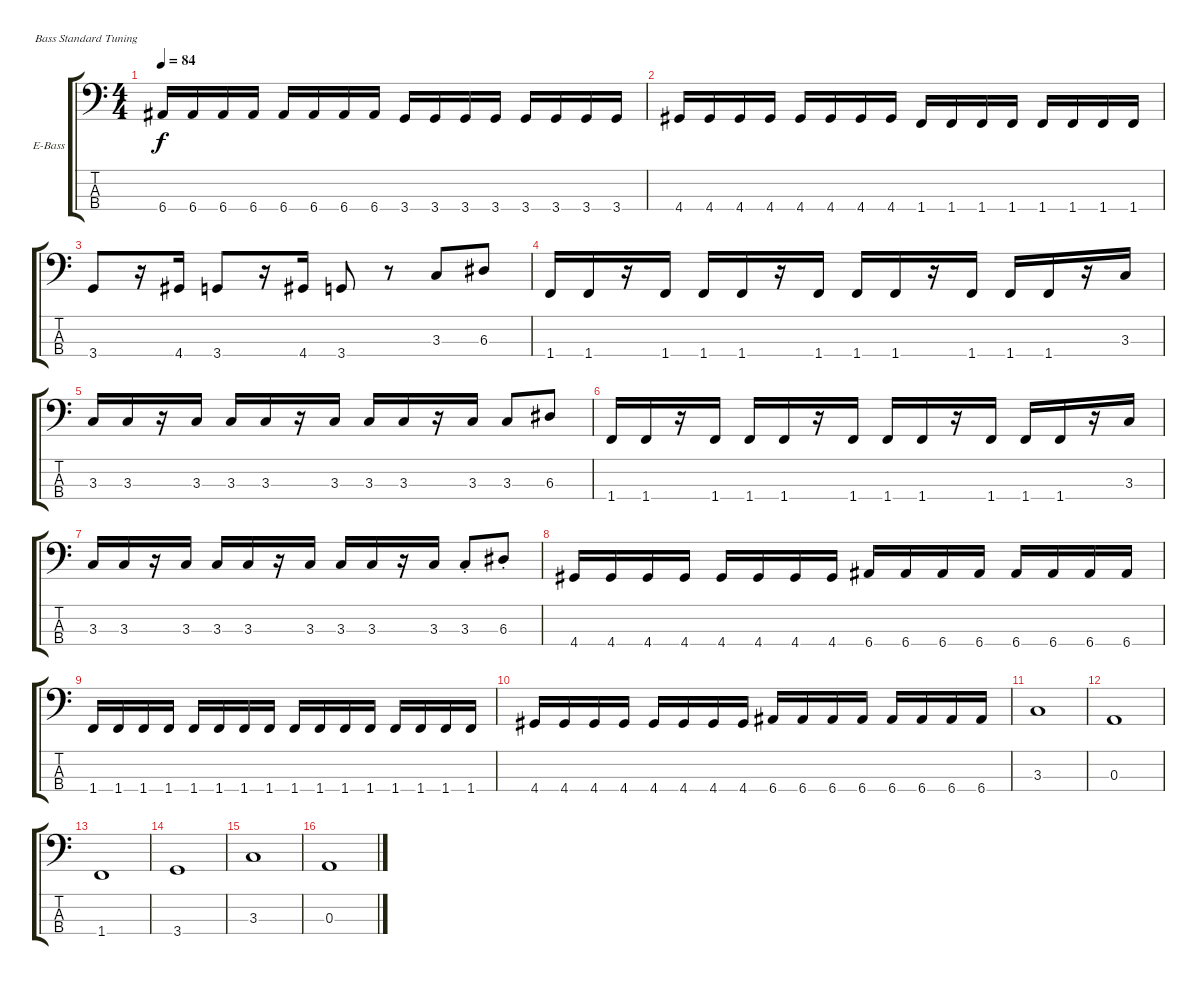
\bracketExtendMode groupsimilarinstruments
\firstSystemTrackNameOrientation horizontal
\otherSystemsTrackNameOrientation horizontal
\track ("Bass STANDARD" "E-Bass") {solo instrument electricbasspick}
\staff {score tabs}
\tuning (G2 D2 A1 E1)
\ts (4 4)
\tempo 84
\clef f4
\ks c
6.4.16{dy f} 6.4.16 6.4.16 6.4.16 6.4.16 6.4.16 6.4.16 6.4.16 3.4.16 3.4.16 3.4.16 3.4.16 3.4.16 3.4.16 3.4.16 3.4.16 |
4.4.16 4.4.16 4.4.16 4.4.16 4.4.16 4.4.16 4.4.16 4.4.16 1.4.16 1.4.16 1.4.16 1.4.16 1.4.16 1.4.16 1.4.16 1.4.16 |
3.4.8 r.16 4.4.16 3.4.8 r.16 4.4.16 3.4.8 r.8 3.3.8 6.3.8 |
1.4.16 1.4.16 r.16 1.4.16 1.4.16 1.4.16 r.16 1.4.16 1.4.16 1.4.16 r.16 1.4.16 1.4.16 1.4.16 r.16 3.3.16 |
3.3.16 3.3.16 r.16 3.3.16 3.3.16 3.3.16 r.16 3.3.16 3.3.16 3.3.16 r.16 3.3.16 3.3.8 6.3.8 |
1.4.16 1.4.16 r.16 1.4.16 1.4.16 1.4.16 r.16 1.4.16 1.4.16 1.4.16 r.16 1.4.16 1.4.16 1.4.16 r.16 3.3.16 |
3.3.16 3.3.16 r.16 3.3.16 3.3.16 3.3.16 r.16 3.3.16 3.3.16 3.3.16 r.16 3.3.16 3.3{st}.8 6.3{st}.8 |
4.4.16 4.4.16 4.4.16 4.4.16 4.4.16 4.4.16 4.4.16 4.4.16 6.4.16 6.4.16 6.4.16 6.4.16 6.4.16 6.4.16 6.4.16 6.4.16 |
1.4.16 1.4.16 1.4.16 1.4.16 1.4.16 1.4.16 1.4.16 1.4.16 1.4.16 1.4.16 1.4.16 1.4.16 1.4.16 1.4.16 1.4.16 1.4.16 |
4.4.16 4.4.16 4.4.16 4.4.16 4.4.16 4.4.16 4.4.16 4.4.16 6.4.16 6.4.16 6.4.16 6.4.16 6.4.16 6.4.16 6.4.16 6.4.16 |
3.3.1 |
0.3.1 |
1.4.1 |
3.4.1 |
3.3.1 |
0.3.1
